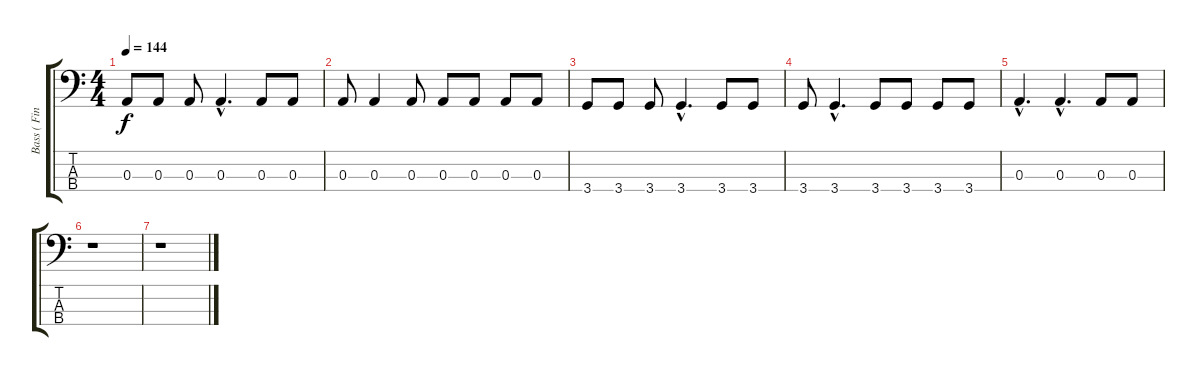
\track ("Bass ( Finger Pick )" "Bass ( Fin") {instrument electricbasspick}
\staff {score tabs}
\tuning (G2 D2 A1 E1) {hide}
\ts (4 4)
\tempo 144
\clef f4
\ks c
0.3.8{dy f} 0.3.8 0.3.8 0.3{hac}.4{d} 0.3.8 0.3.8 |
0.3.8 0.3.4 0.3.8 0.3.8 0.3.8 0.3.8 0.3.8 |
3.4.8 3.4.8 3.4.8 3.4{hac}.4{d} 3.4.8 3.4.8 |
3.4.8 3.4{hac}.4{d} 3.4.8 3.4.8 3.4.8 3.4.8 |
0.3{hac}.4{d} 0.3{hac}.4{d} 0.3.8 0.3.8 |
r.1 |
r.1
